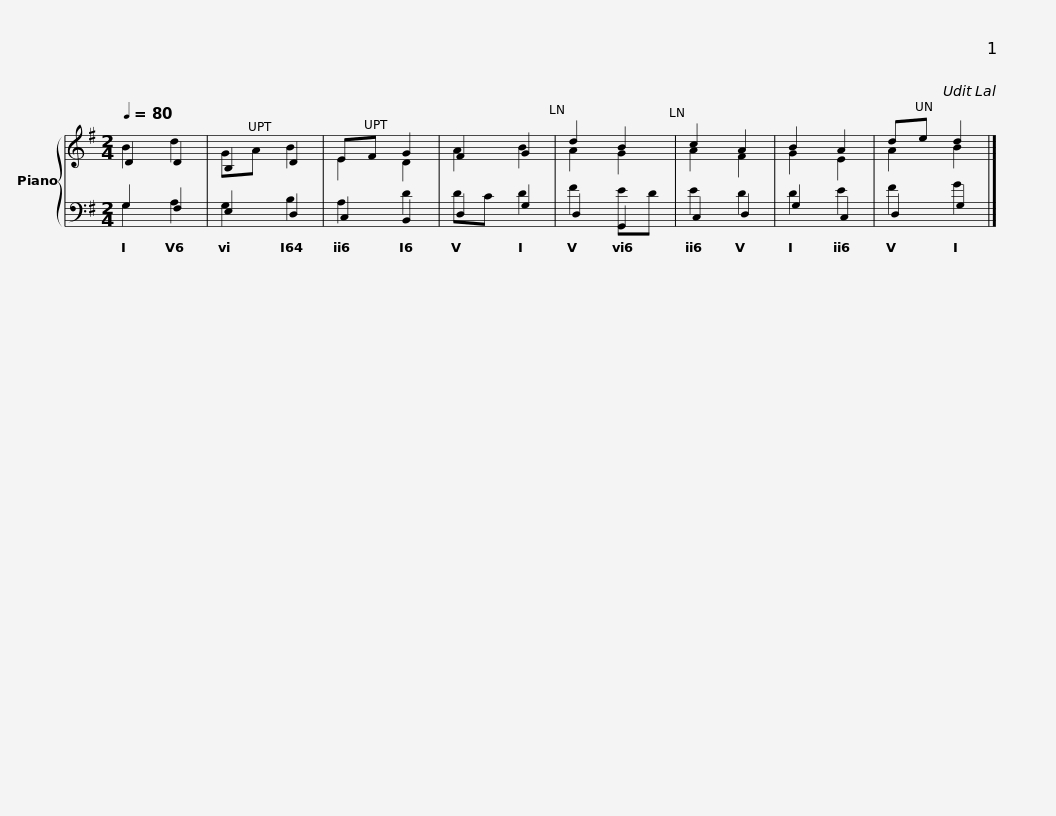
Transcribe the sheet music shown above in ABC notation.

X:1
%%score { ( 1 2 ) | ( 3 4 ) }
L:1/8
Q:1/4=80
M:2/4
I:linebreak $
K:G
V:1 treble
V:2 treble
V:3 bass
V:4 bass
V:1
 D2 D2 | B,2 D2 | EF G2 | F2 G2 | d2 B2 | %5
 c2 A2 | B2 A2 | de d2 |] %8
V:2
 B2 d2 | GA B2 | E2 D2 | A2 B2 | A2 G2 | %5
 A2 F2 | G2 E2 | A2 B2 |] %8
V:3
 G,2 F,2 | E,2 D,2 | C,2 B,,2 | D,2 G,2 | D,2 G,,2 | %5
 C,2 D,2 | G,2 C,2 | D,2 G,2 |] %8
V:4
 G,2 A,2 | G,2 B,2 | A,2 D2 | DC D2 | F2 ED | %5
 E2 D2 | D2 E2 | F2 G2 |] %8
